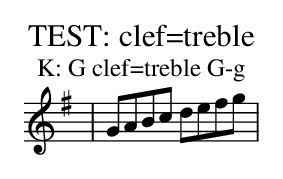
X:1
T:TEST: clef=treble
T:K: G clef=treble G-g
K:G clef=treble
| GABc defg |
